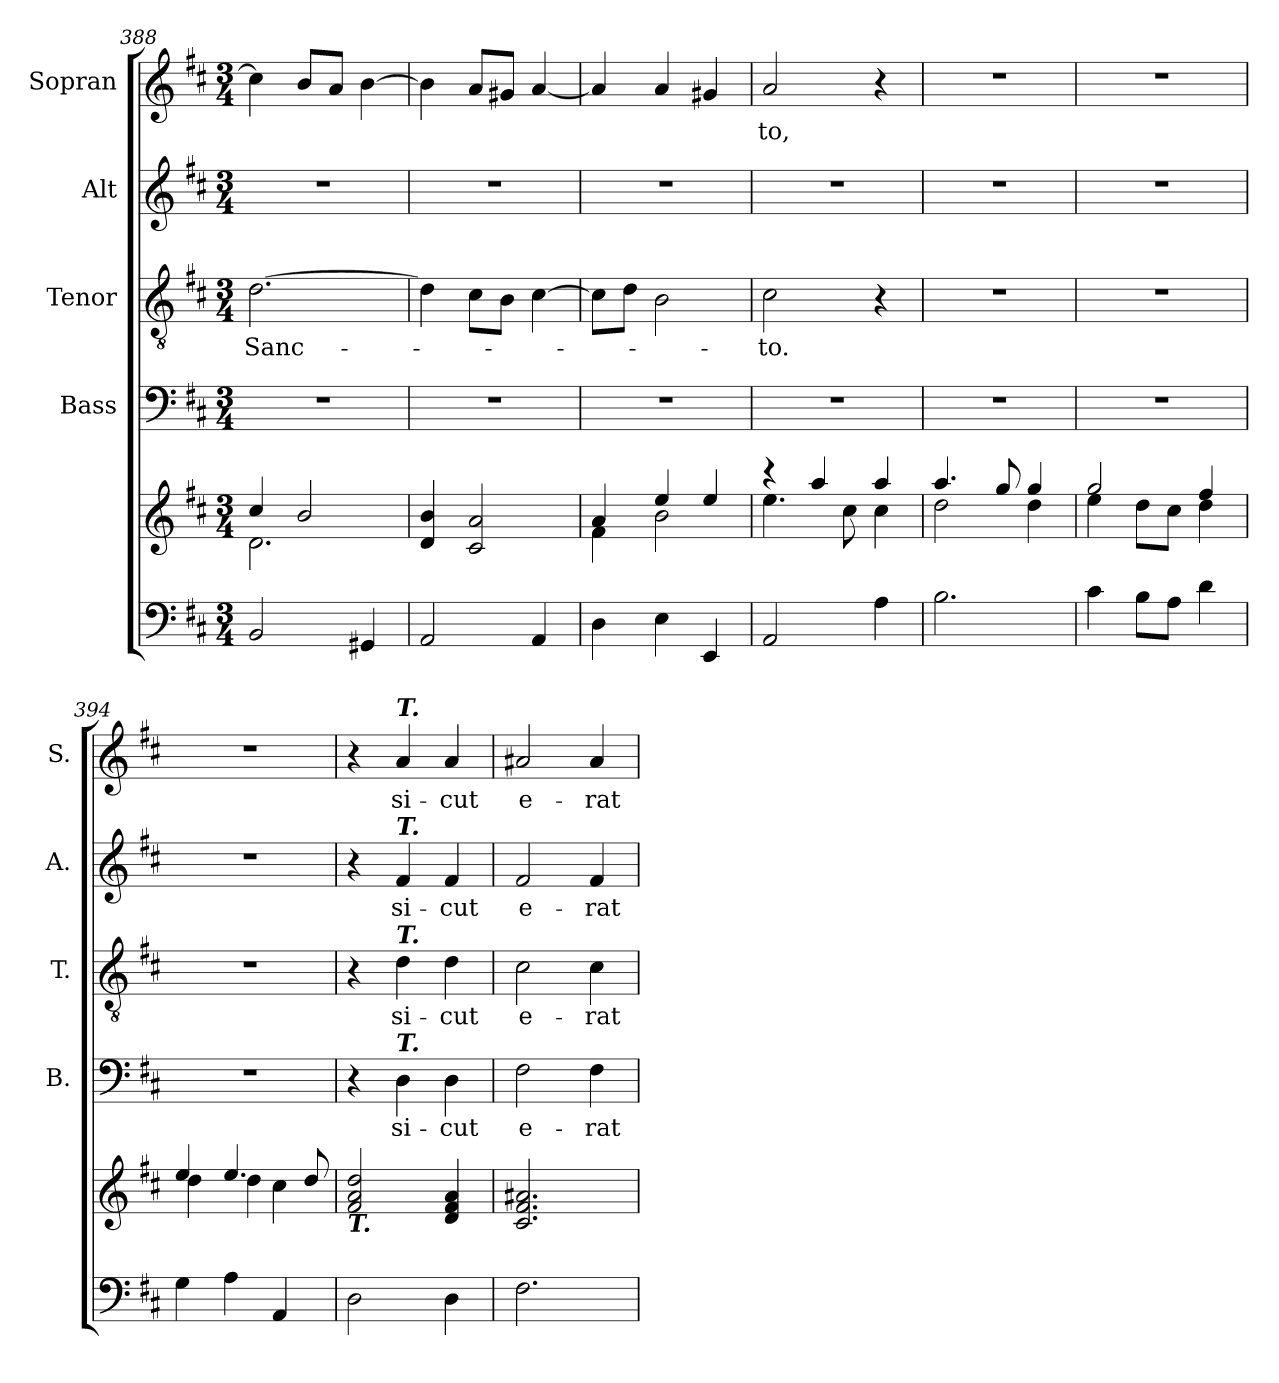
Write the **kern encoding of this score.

**kern	**kern	**kern	**text	**kern	**text	**kern	**text	**kern	**text
*part5	*part5	*part4	*part4	*part3	*part3	*part2	*part2	*part1	*part1
*staff6	*staff5	*staff4	*staff4	*staff3	*staff3	*staff2	*staff2	*staff1	*staff1
*	*	*I"Bass	*	*I"Tenor	*	*I"Alt	*	*I"Sopran	*
*	*	*I'B.	*	*I'T.	*	*I'A.	*	*I'S.	*
*clefF4	*clefG2	*clefF4	*	*clefGv2	*	*clefG2	*	*clefG2	*
*k[f#c#]	*k[f#c#]	*k[f#c#]	*	*k[f#c#]	*	*k[f#c#]	*	*k[f#c#]	*
*D:	*D:	*D:	*	*D:	*	*D:	*	*D:	*
*M3/4	*M3/4	*M3/4	*	*M3/4	*	*M3/4	*	*M3/4	*
=388	=388	=388	=388	=388	=388	=388	=388	=388	=388
*	*^	*	*	*	*	*	*	*	*
!	!	!	!	!	!	!LO:LY:b	!	!	!	!
2BB/	4cc#/	2.d\	2.r	.	[2.d\	Sanc-	2.r	.	4cc#\]	.
.	2b/	.	.	.	.	.	.	.	8b/L	.
.	.	.	.	.	.	.	.	.	8a/J	.
4GG#X/	.	.	.	.	.	.	.	.	[4b\	.
*	*v	*v	*	*	*	*	*	*	*	*
=389	=389	=389	=389	=389	=389	=389	=389	=389	=389
2AA/	4d/ 4b/	2.r	.	4d\]	.	2.r	.	4b\]	.
.	2c#/ 2a/	.	.	8c#\L	.	.	.	8a/L	.
.	.	.	.	8B\J	.	.	.	8g#X/J	.
4AA/	.	.	.	[4c#\	.	.	.	[4a/	.
=390	=390	=390	=390	=390	=390	=390	=390	=390	=390
*	*^	*	*	*	*	*	*	*	*
4D\	4a/	4f#\	2.r	.	8c#\L]	.	2.r	.	4a/]	.
.	.	.	.	.	8d\J	.	.	.	.	.
4E\	4ee/	2b\	.	.	2B\	.	.	.	4a/	.
4EE/	4ee/	.	.	.	.	.	.	.	4g#X/	.
=391	=391	=391	=391	=391	=391	=391	=391	=391	=391	=391
!	!	!	!	!	!	!LO:LY:b	!	!	!	!LO:LY:b
2AA/	4rccc	4.ee\	2.r	.	2c#\	-to.	2.r	.	2a/	-to,
.	4aa/	.	.	.	.	.	.	.	.	.
.	.	8cc#\	.	.	.	.	.	.	.	.
4A\	4aa/	4cc#\	.	.	4r	.	.	.	4r	.
=392	=392	=392	=392	=392	=392	=392	=392	=392	=392	=392
2.B\	4.aa/	2dd\	2.r	.	2.r	.	2.r	.	2.r	.
.	8gg/	.	.	.	.	.	.	.	.	.
.	4gg/	4dd\	.	.	.	.	.	.	.	.
=393	=393	=393	=393	=393	=393	=393	=393	=393	=393	=393
4c#\	2gg/	4ee\	2.r	.	2.r	.	2.r	.	2.r	.
8B\L	.	8dd\L	.	.	.	.	.	.	.	.
8A\J	.	8cc#\J	.	.	.	.	.	.	.	.
4d\	4ff#/	4dd\	.	.	.	.	.	.	.	.
!!LO:LB:g=z
=394	=394	=394	=394	=394	=394	=394	=394	=394	=394	=394
4G\	4ee/	4dd\	2.r	.	2.r	.	2.r	.	2.r	.
4A\	4.ee/	4dd\	.	.	.	.	.	.	.	.
4AA/	.	4cc#\	.	.	.	.	.	.	.	.
.	8dd/	.	.	.	.	.	.	.	.	.
*	*v	*v	*	*	*	*	*	*	*	*
=395	=395	=395	=395	=395	=395	=395	=395	=395	=395
!	!LO:TX:b:Bi:t=T.	!	!	!	!	!	!	!	!
2D\	2f#/ 2a/ 2dd/	4r	.	4r	.	4r	.	4r	.
!	!	!	!	!	!	!	!	!LO:TX:a:Bi:t=T.	!
!	!	!	!	!	!	!LO:TX:a:Bi:t=T.	!	!	!
!	!	!	!	!LO:TX:a:Bi:t=T.	!	!	!	!	!
!	!	!LO:TX:a:Bi:t=T.	!	!	!	!	!	!	!
!	!	!	!LO:LY:b	!	!LO:LY:b	!	!LO:LY:b	!	!LO:LY:b
.	.	4D\	si-	4d\	si-	4f#/	si-	4a/	si-
!	!	!	!LO:LY:b	!	!LO:LY:b	!	!LO:LY:b	!	!LO:LY:b
4D\	4d/ 4f#/ 4a/	4D\	-cut	4d\	-cut	4f#/	-cut	4a/	-cut
=396	=396	=396	=396	=396	=396	=396	=396	=396	=396
!	!	!	!LO:LY:b	!	!LO:LY:b	!	!LO:LY:b	!	!LO:LY:b
2.F#\	2.c#/ 2.f#/ 2.a#X/	2F#\	e-	2c#\	e-	2f#/	e-	2a#X/	e-
!	!	!	!LO:LY:b	!	!LO:LY:b	!	!LO:LY:b	!	!LO:LY:b
.	.	4F#\	-rat	4c#\	-rat	4f#/	-rat	4a#/	-rat
=	=	=	=	=	=	=	=	=	=
*-	*-	*-	*-	*-	*-	*-	*-	*-	*-
